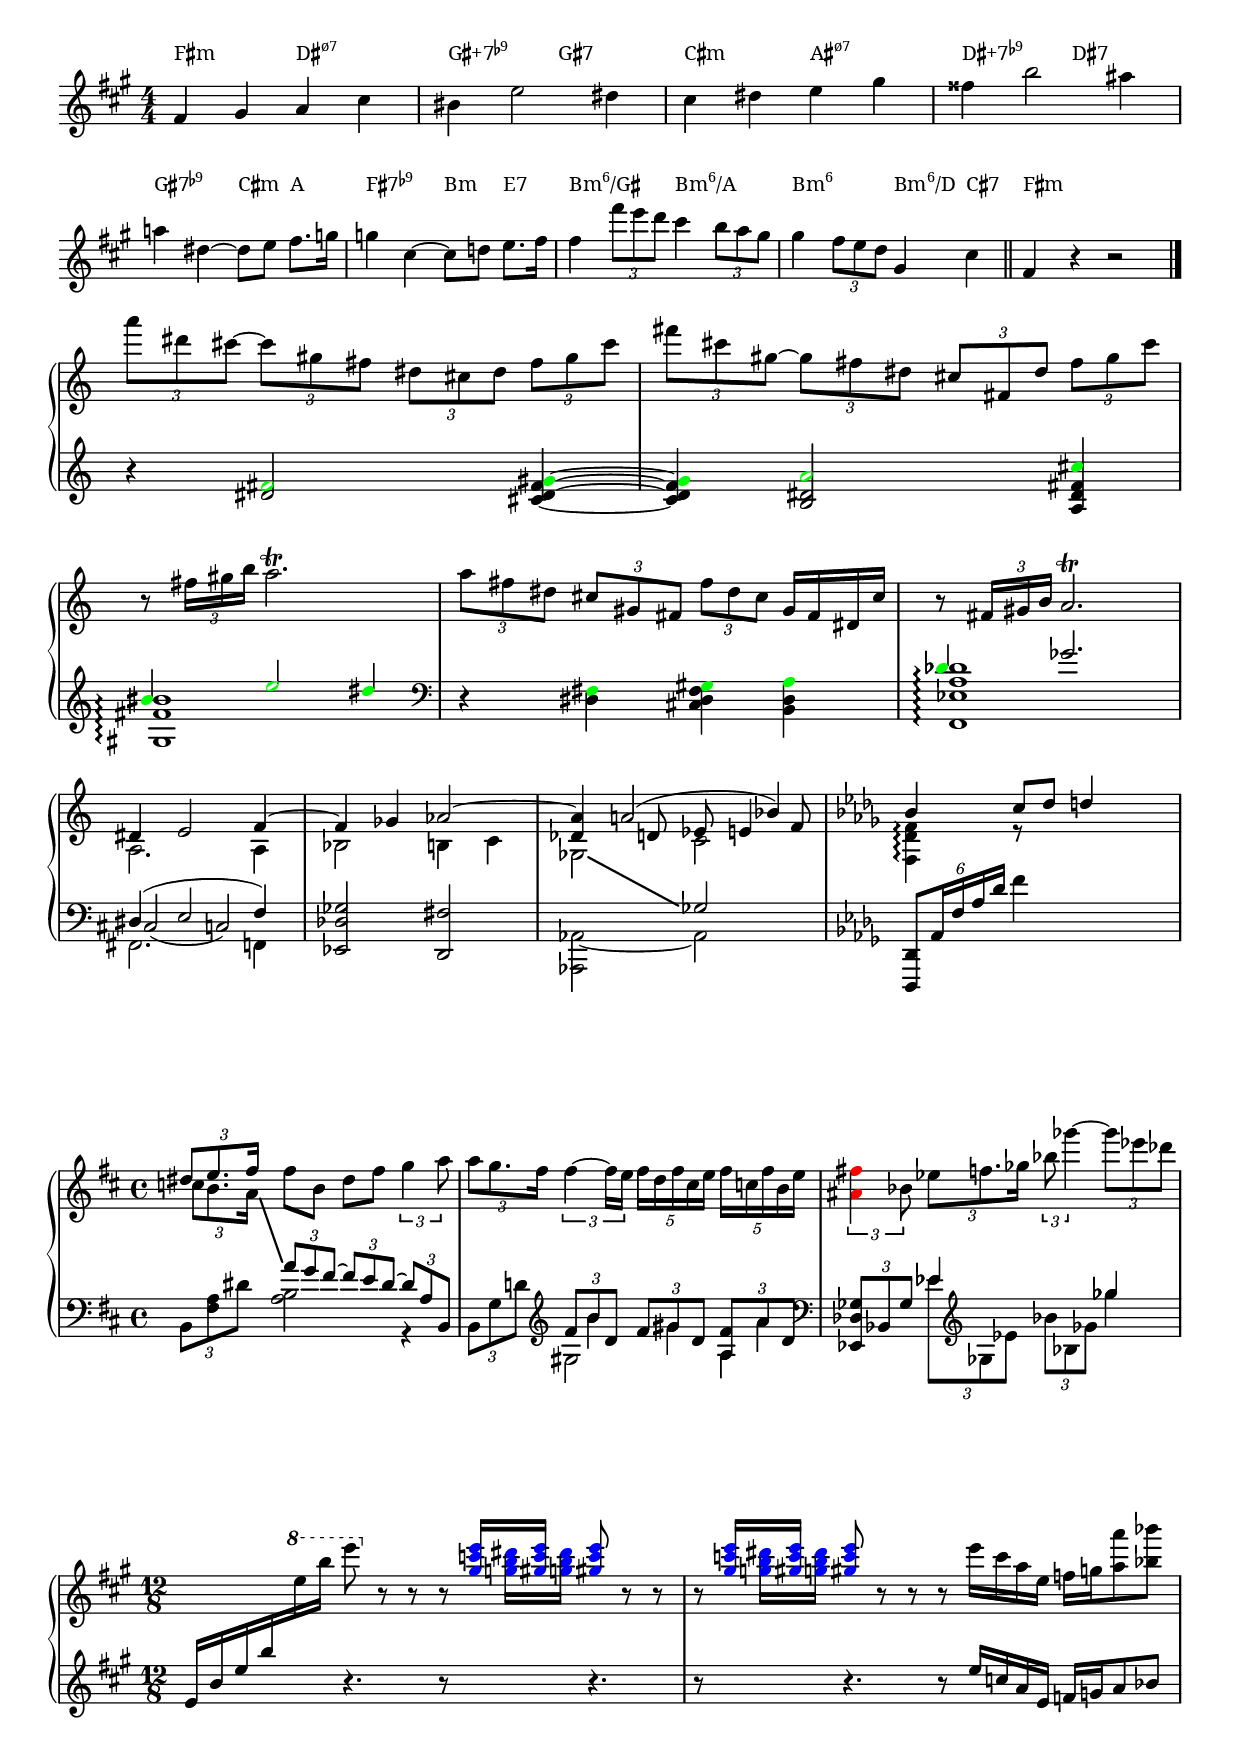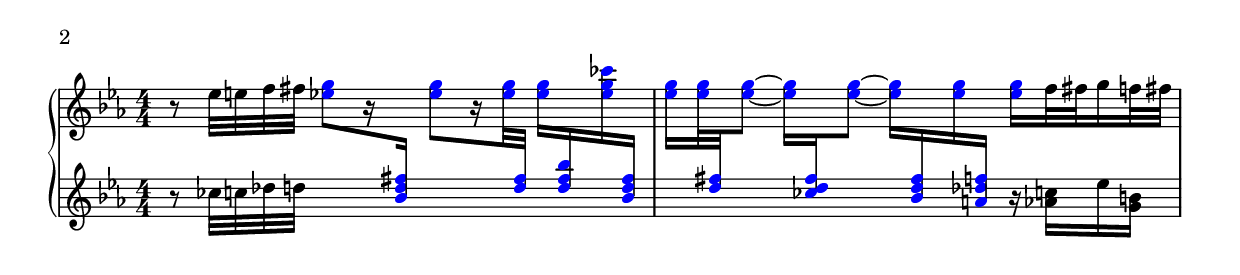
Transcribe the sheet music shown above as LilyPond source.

\version "2.22.1"
\language "english"

\header {
  % title = "Rach 1 Snippets"
}

\paper {
  system-system-spacing = #'((basic-distance . 0.1) (padding . 4))
}

global = {
  \key fs \minor
  \time 4/4
  \set Staff.printKeyCancellation = ##f
  \numericTimeSignature
  \compressEmptyMeasures
  \omit Voice.StringNumber
  \override TupletBracket #'bracket-visibility = #'if-no-beam
  \override MultiMeasureRest.expand-limit = #3
  \override Score.ChordName.font-name = #"Noto Serif"
  \override Score.ChordName.font-size = #0
  \override Score.LyricText.font-name = #"Noto Serif"
  \override Score.LyricText.font-size = #0
}

mainTheme = \relative c' {
  \global
  fs4 gs a cs | bs e2 ds4 |
  cs ds e gs | fss b2 as4 | \break
  a! ds, ~ ds8 e fs8. g16 | g4 cs, ~ cs8 d! e8. fs16 |
  fs4 \tuplet 3/2 { fs'8 e d } cs4 \tuplet 3/2 { b8 a gs } |
  gs4 \tuplet 3/2 { fs8 e d } gs,4 cs |
  \bar "||" fs,4 r4 r2 |
  \bar "|."
}

\parallelMusic #'(cadenzaR cadenzaL) {
  R1*9 |
  R1*9 |

  \clef treble \tuplet 3/2 4 { a''8 ds, cs ~ cs gs fs ds cs ds fs gs cs } |
  \clef treble r4 <ds \tweak color #green fs>2 <cs ds fs \tweak color #green gs>4 ~ |

  \tuplet 3/2 4 { fs8 cs gs ~ gs fs ds cs fs, ds' fs gs cs } |
  q4 <b ds \tweak color #green a'>2  <a ds fs \tweak color #green cs'>4 |

  r8 \tuplet 3/2 { fs,16 gs b } a2.\trill |
  <<
    { \tweak color #green bs'4 \tweak color #green e2 \tweak color #green ds4 } \\
    { <gs,, fs' bs>1\arpeggio }
  >> |

  \tuplet 3/2 4 { a8 fs ds cs gs fs fs' ds cs } gs16 fs ds cs' |
  \clef bass r4 <ds \tweak color #green fs> <cs ds fs \tweak color #green gs> <b ds \tweak color #green a'> |

  r8 \tuplet 3/2 { fs,16 gs b } a2.\trill |
  <<
    { \tweak color #green df'4 gf2. } \\
    { <f,, ef' a df>1\arpeggio }
  >> |

  \break

  <<
    { ds,4 e2 f4 ~ } \\
    { a,2. a4 }
  >> |
  <<
    { ds'4( e2 f4) } \\
    { \stemUp \once \override NoteColumn.force-hshift = #1.2 cs2( c) } \\
    { \stemDown fs,2. f4 }
  >> |

  <<
    { f'4 gf af2 ~ } \\
    { bf,2 b4 c }
  >> |
  <ef df' gf>2 <d fs'> |

  <<
    { <df af'>4 a'2( bf4) } \\
    { s4. \stemUp d,8 ef e4 f8 } \\
    { s2 \stemDown c2 }
  >> |
  <<
    { \change Staff = "secondR" \stemDown gf'2\glissando \change Staff = "secondL" \stemUp gf } \\
    { <af,, af' ~ >2 af' }
  >> |

  \key bf \minor
  <<
    { bf'4 c8 df d4 s4 } \\
    { <f,, df' f>\arpeggio r8 s4 }
  >> |
  \key bf \minor
  \tuplet 6/4 4 { <df, df,>8 af'16 f' af df } f4 s2 |

  \break


}

\parallelMusic #'(movementTwoR movementTwoL) {
   \key b \minor
  \tuplet 3/2 { \stemUp ds8 e8. fs16 } \stemNeutral fs8 b,  ds fs \tuplet 3/2 4 { g4 a8 } |
  \clef bass \key b \minor <<
    {
       \tuplet 3/2 4 { \change Staff = "movementTwoR" \stemDown \tupletDown c'8 b8. a16\glissando \tupletNeutral \change Staff = "movementTwoL" \stemUp a8 g fs ~ fs e ds ~ ds a b, ~ \tupletNeutral }
    } \\
    { \tuplet 3/2 4 { b8 <fs' a> ds' } <a b>2 r4 }
  >> |

  \tuplet 3/2 4 { a8 g8. fs16 fs4 ~ fs16 e } \tuplet 5/4 4 { fs d fs cs e fs c fs b, e } |
  \tuplet 3/2 { b,8 g' d'! } \clef treble
  <<
    {
      <<
        { \tuplet 3/2 4 { fs b d, fs gs d <a fs'> a' d, } } \\
        { \omit TupletNumber \omit TupletBracket \tuplet 3/2 4 { s8 b'4 s8 gs4 s8 a4 } }
      >>
    } \\
    { gs,2 a4 }
  >> |

  \tuplet 3/2 4 { <\tweak color #red as, \tweak color #red fs'!>4 bf8 ef f8. gf16 bf8 gf'4 ~ gf8 ef df } |
  \clef bass \tuplet 3/2 4 { <ef, df' gf>8 bf'8 gf' }
  <<
    { ef'4 s4 gf'4 } \\
    { \tuplet 3/2 4 {  ef,8 \clef treble gf,8 ef' bf' bf, gf' } gf'4 }
  >> |
}

staffOne = \new Staff {
  \mainTheme
  \break
}

pianoStaff = \new PianoStaff <<
  \set PianoStaff.connectArpeggios = ##t
  \new Staff = "secondR" \with {
    midiInstrument = "acoustic grand"
  } \relative c'' \cadenzaR
  \new Staff ="secondL" \with {
    midiInstrument = "acoustic grand"
  } { \relative c' \cadenzaL }
>>


chordExceptionMusic = {
  <c e g b d'>1-\markup { "maj9" }
  <c e g b fs'>1-\markup { "maj7" \sharp "11" }
  <c ef f g bf>1-\markup { "m7sus4" }
  <c ef gf bff>1-\markup { "°7" }
  <c ef gf bf>1-\markup { \super { "ø7" } }
  <c e g d'>1-\markup { "add9" }
  <c ef g d'>1-\markup { "m(add9)" }
  <c e fs as>1-\markup { \super { \sharp "11" \sharp "13" } }
  <c g>1-\markup { "5" }
  <c e g bf>1-\markup { "7" }
  <c e g b>1-\markup { "maj7" }
  <c ef g bf>1-\markup { "m7" }
  <c f g>1-\markup { "sus4" }
  <c d g>1-\markup { "sus2" }
  <c e g bf df'>1-\markup { "7" \super { \flat "9" } }
  <c e g f'>1-\markup { "add11" }
  <c e gs bf df'>1-\markup { "+7" \super { \flat "9" } }
}

chordExceptions = #(append
  (sequential-music-to-chord-exceptions chordExceptionMusic #t)
  ignatzekExceptions
)

chordValues = \chordmode {
  \global
  \set chordNameExceptions = #chordExceptions
  \set majorSevenSymbol = \markup "maj7"
  fs2:m ds:1.3-.5-.7 | gs2:1.3.5+.7.9- gs:7 |
  cs2:m as:1.3-.5-.7 | ds2:1.3.5+.7.9- ds:7 |

  gs:1.3.5.7.9- cs4:m a | fs2:1.3.5.7.9- b4:m e:7 |
  b2:m6/gs b:m6/a | b:m6 b4:m6/d cs:7 |

  fs:m
}

chordNames = \new ChordNames {
  \set chordChanges = ##t
  \set chordNameExceptions = #chordExceptions
  \chordValues
}

#(set-global-staff-size 18)

\score {
  <<
    \chordNames
    \staffOne
    \pianoStaff
  >>
  \layout {

    indent = 0
    \context {
      \Score \omit BarNumber
    }
    \context {
      \Staff \RemoveEmptyStaves
      \override Glissando.minimum-length = #4
      \override Glissando.springs-and-rods = #ly:spanner::set-spacing-rods
      \override Glissando.thickness = #2
      \override VerticalAxisGroup.remove-first = ##t
    }
  }
}


\score {
  <<
    \overrideProperty Score.NonMusicalPaperColumn.line-break-system-details #'((extra-offset . (0 . 0)))
    \new PianoStaff <<
      \set PianoStaff.connectArpeggios = ##t
      \new Staff = "movementTwoR" \with {
        midiInstrument = "acoustic grand"
      } \relative c'' \movementTwoR
      \new Staff ="movementTwoL" \with {
        midiInstrument = "acoustic grand"
      } { \relative c' \movementTwoL }
    >>
  >>
  \layout {
    indent = 0
    \context {
      \Score \omit BarNumber
    }
    \context {
      \Staff \RemoveEmptyStaves
      \override Glissando.minimum-length = #4
      \override Glissando.springs-and-rods = #ly:spanner::set-spacing-rods
      \override Glissando.thickness = #2
      \override VerticalAxisGroup.remove-first = ##t
    }
  }
}

\parallelMusic #'(movementThreeR movementThreeL) {
  \key fs \minor \time 12/8
  \change Staff = "movementThreeL" \stemUp e,16 b' e b' \change Staff = "movementThreeR" \stemDown \ottava #1 e b' e8 \ottava #0
    r8 r8 r8 \stemUp \override NoteHead.color = #blue <gs,, c e>16[ s16 <gs c e>16] s16 <gs c e>8 r8 r8 |
  \key fs \minor
  s4. r4. r8 \change Staff = "movementThreeR" \stemDown s16
    \override NoteHead.color = #blue
    <g'' b ds>16[ s16 <g b ds>16] \change Staff = "movementThreeL" r4. |

  r8 \stemUp <gs c e>16[ s16 <gs c e>16] s16 <gs c e>8 \revert NoteHead.color \stemNeutral r8 r8 r8 e'16 c a e f g <a a'>8 <bf bf'> |
  r8 \change Staff = "movementThreeR" \stemDown s16 <g b ds>16[ s16 <g b ds>16] \revert NoteHead.color
  \change Staff = "movementThreeL" r4. r8 \stemNeutral e16 c a e f g a8 bf |

}

\score {
  <<
    \overrideProperty Score.NonMusicalPaperColumn.line-break-system-details #'((extra-offset . (0 . 1)))
    \new PianoStaff <<
      \set PianoStaff.connectArpeggios = ##t
      \new Staff = "movementThreeR" \with {
        midiInstrument = "acoustic grand"
      } \relative c'' \movementThreeR
      \new Staff ="movementThreeL" \with {
        midiInstrument = "acoustic grand"
      } { \relative c' \movementThreeL }
    >>
  >>
  \layout {
    indent = 0
    \context {
      \Score \omit BarNumber
    }
    \context {
      \Staff \RemoveEmptyStaves
      \override Glissando.minimum-length = #4
      \override Glissando.springs-and-rods = #ly:spanner::set-spacing-rods
      \override Glissando.thickness = #2
      \override VerticalAxisGroup.remove-first = ##t
    }
  }
}

\parallelMusic #'(rachThreeR rachThreeL) {
   \time 4/4
  \override Beam.auto-knee-gap = #4


  \numericTimeSignature \key ef \major
    r8 ef32 e f fs
      \override NoteHead.color = #blue <ef g>8[ r16 \change Staff = "rachThreeL" <bf d fs>16] \change Staff = "rachThreeR"
      <ef g>8[ r16 <ef g>32 \change Staff = "rachThreeL" <d fs>] \change Staff = "rachThreeR"
      <ef g>16 \change Staff = "rachThreeL" <d fs bf> \change Staff = "rachThreeR" <ef g cf> \change Staff = "rachThreeL" <bf d fs> \change Staff = "rachThreeR" |
  \numericTimeSignature \key ef \major
    r8 cf'32 c df d s2.  |

  <ef g>16[ q32 \change Staff = "rachThreeL" <d fs> \change Staff = "rachThreeR" <ef g>8] ~
    q16[ \change Staff = "rachThreeL" <cf d fs> \change Staff = "rachThreeR" <ef g>8] ~
    q16 \change Staff = "rachThreeL" <bf d fs> \change Staff = "rachThreeR" <ef g> \change Staff = "rachThreeL" <a, df f> \change Staff = "rachThreeR"
    <ef' g> \revert NoteHead.color f32 fs g16 f32 fs |
    s2. r16 <af c> ef' <g, b> |

}

\score {
  <<
    %\overrideProperty Score.NonMusicalPaperColumn.line-break-system-details #'((extra-offset . (0 . 10)))
    \new PianoStaff <<
      \set PianoStaff.connectArpeggios = ##t
      \new Staff = "rachThreeR" \with {
        midiInstrument = "acoustic grand"
      } \relative c'' \rachThreeR
      \new Staff ="rachThreeL" \with {
        midiInstrument = "acoustic grand"
      } { \relative c' \rachThreeL }
    >>
  >>
  \layout {
    indent = 0
    \context {
      \Score \omit BarNumber
    }
    \context {
      \Staff \RemoveEmptyStaves
      \override Glissando.minimum-length = #4
      \override Glissando.springs-and-rods = #ly:spanner::set-spacing-rods
      \override Glissando.thickness = #2
      \override VerticalAxisGroup.remove-first = ##t
    }
  }
}
